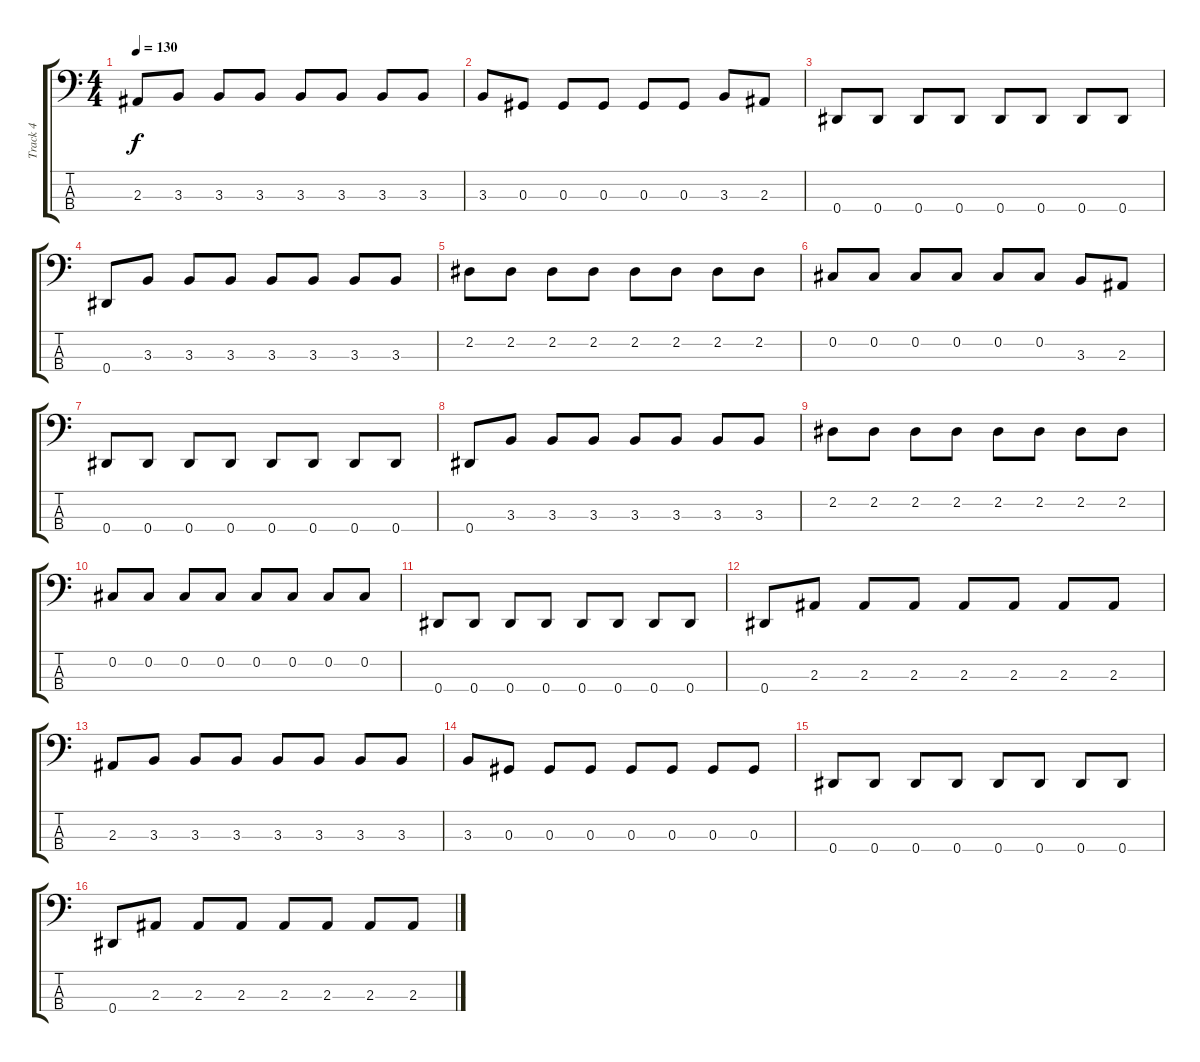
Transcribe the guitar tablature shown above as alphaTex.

\track ("Track 4" "Track 4") {instrument electricbasspick}
\staff {score tabs}
\tuning (Gb2 Db2 Ab1 Eb1) {hide}
\ts (4 4)
\tempo 130
\clef f4
\ks c
2.3.8{dy f} 3.3.8 3.3.8 3.3.8 3.3.8 3.3.8 3.3.8 3.3.8 |
3.3.8 0.3.8 0.3.8 0.3.8 0.3.8 0.3.8 3.3.8 2.3.8 |
0.4.8 0.4.8 0.4.8 0.4.8 0.4.8 0.4.8 0.4.8 0.4.8 |
0.4.8 3.3.8 3.3.8 3.3.8 3.3.8 3.3.8 3.3.8 3.3.8 |
2.2.8 2.2.8 2.2.8 2.2.8 2.2.8 2.2.8 2.2.8 2.2.8 |
0.2.8 0.2.8 0.2.8 0.2.8 0.2.8 0.2.8 3.3.8 2.3.8 |
0.4.8 0.4.8 0.4.8 0.4.8 0.4.8 0.4.8 0.4.8 0.4.8 |
0.4.8 3.3.8 3.3.8 3.3.8 3.3.8 3.3.8 3.3.8 3.3.8 |
2.2.8 2.2.8 2.2.8 2.2.8 2.2.8 2.2.8 2.2.8 2.2.8 |
0.2.8 0.2.8 0.2.8 0.2.8 0.2.8 0.2.8 0.2.8 0.2.8 |
0.4.8 0.4.8 0.4.8 0.4.8 0.4.8 0.4.8 0.4.8 0.4.8 |
0.4.8 2.3.8 2.3.8 2.3.8 2.3.8 2.3.8 2.3.8 2.3.8 |
2.3.8 3.3.8 3.3.8 3.3.8 3.3.8 3.3.8 3.3.8 3.3.8 |
3.3.8 0.3.8 0.3.8 0.3.8 0.3.8 0.3.8 0.3.8 0.3.8 |
0.4.8 0.4.8 0.4.8 0.4.8 0.4.8 0.4.8 0.4.8 0.4.8 |
0.4.8 2.3.8 2.3.8 2.3.8 2.3.8 2.3.8 2.3.8 2.3.8
